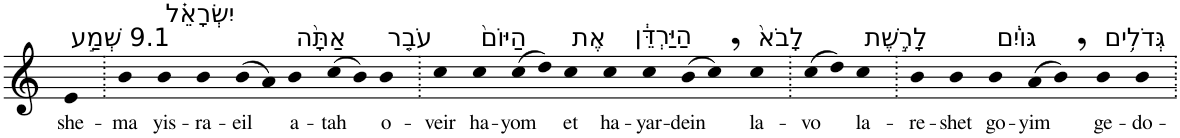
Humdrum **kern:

**kern	**text
*part1	*part1
*staff1	*staff1
*I"Piano	*
*I'Pno	*
*clefG2	*
*k[]	*
=1	=1
!LO:TX:a:t=9.1 שְׁמַ֣ע	!
!	!LO:LY:b
4e	she-
=2.	=2.
!	!LO:LY:b
4b	-ma
!LO:TX:a:t=יִשְׂרָאֵ֗ל	!
!	!LO:LY:b
4b	yis-
!	!LO:LY:b
4b	-ra-
!	!LO:LY:b
(8b	-eil
8a)	.
!LO:TX:a:t=אַתָּ֨ה	!
!	!LO:LY:b
4b	a-
!	!LO:LY:b
(8cc	-tah
8b)	.
!LO:TX:a:t=עֹבֵ֤ר	!
!	!LO:LY:b
4b	o-
=3.	=3.
!	!LO:LY:b
4cc	-veir
!LO:TX:a:t=הַיּוֹם֙	!
!	!LO:LY:b
4cc	ha-
!	!LO:LY:b
(8cc	-yom
8dd)	.
!LO:TX:a:t=אֶת	!
!	!LO:LY:b
4cc	et
!LO:TX:a:t=הַיַּרְדֵּ֔ן	!
!	!LO:LY:b
4cc	ha-
!	!LO:LY:b
4cc	-yar-
!	!LO:LY:b
(8b	-dein
8cc,)	.
!LO:TX:a:t=לָבֹא֙	!
!	!LO:LY:b
4cc	la-
=4.	=4.
!	!LO:LY:b
(8cc	-vo
8dd)	.
!LO:TX:a:t=לָרֶ֣שֶׁת	!
!	!LO:LY:b
4cc	la-
=5.	=5.
!	!LO:LY:b
4b	-re-
!	!LO:LY:b
4b	-shet
!LO:TX:a:t=גּוֹיִ֔ם	!
!	!LO:LY:b
4b	go-
!	!LO:LY:b
(8a	-yim
8b,)	.
!LO:TX:a:t=גְּדֹלִ֥ים	!
!	!LO:LY:b
4b	ge-
!	!LO:LY:b
4b	-do-
=.	=.
*-	*-
